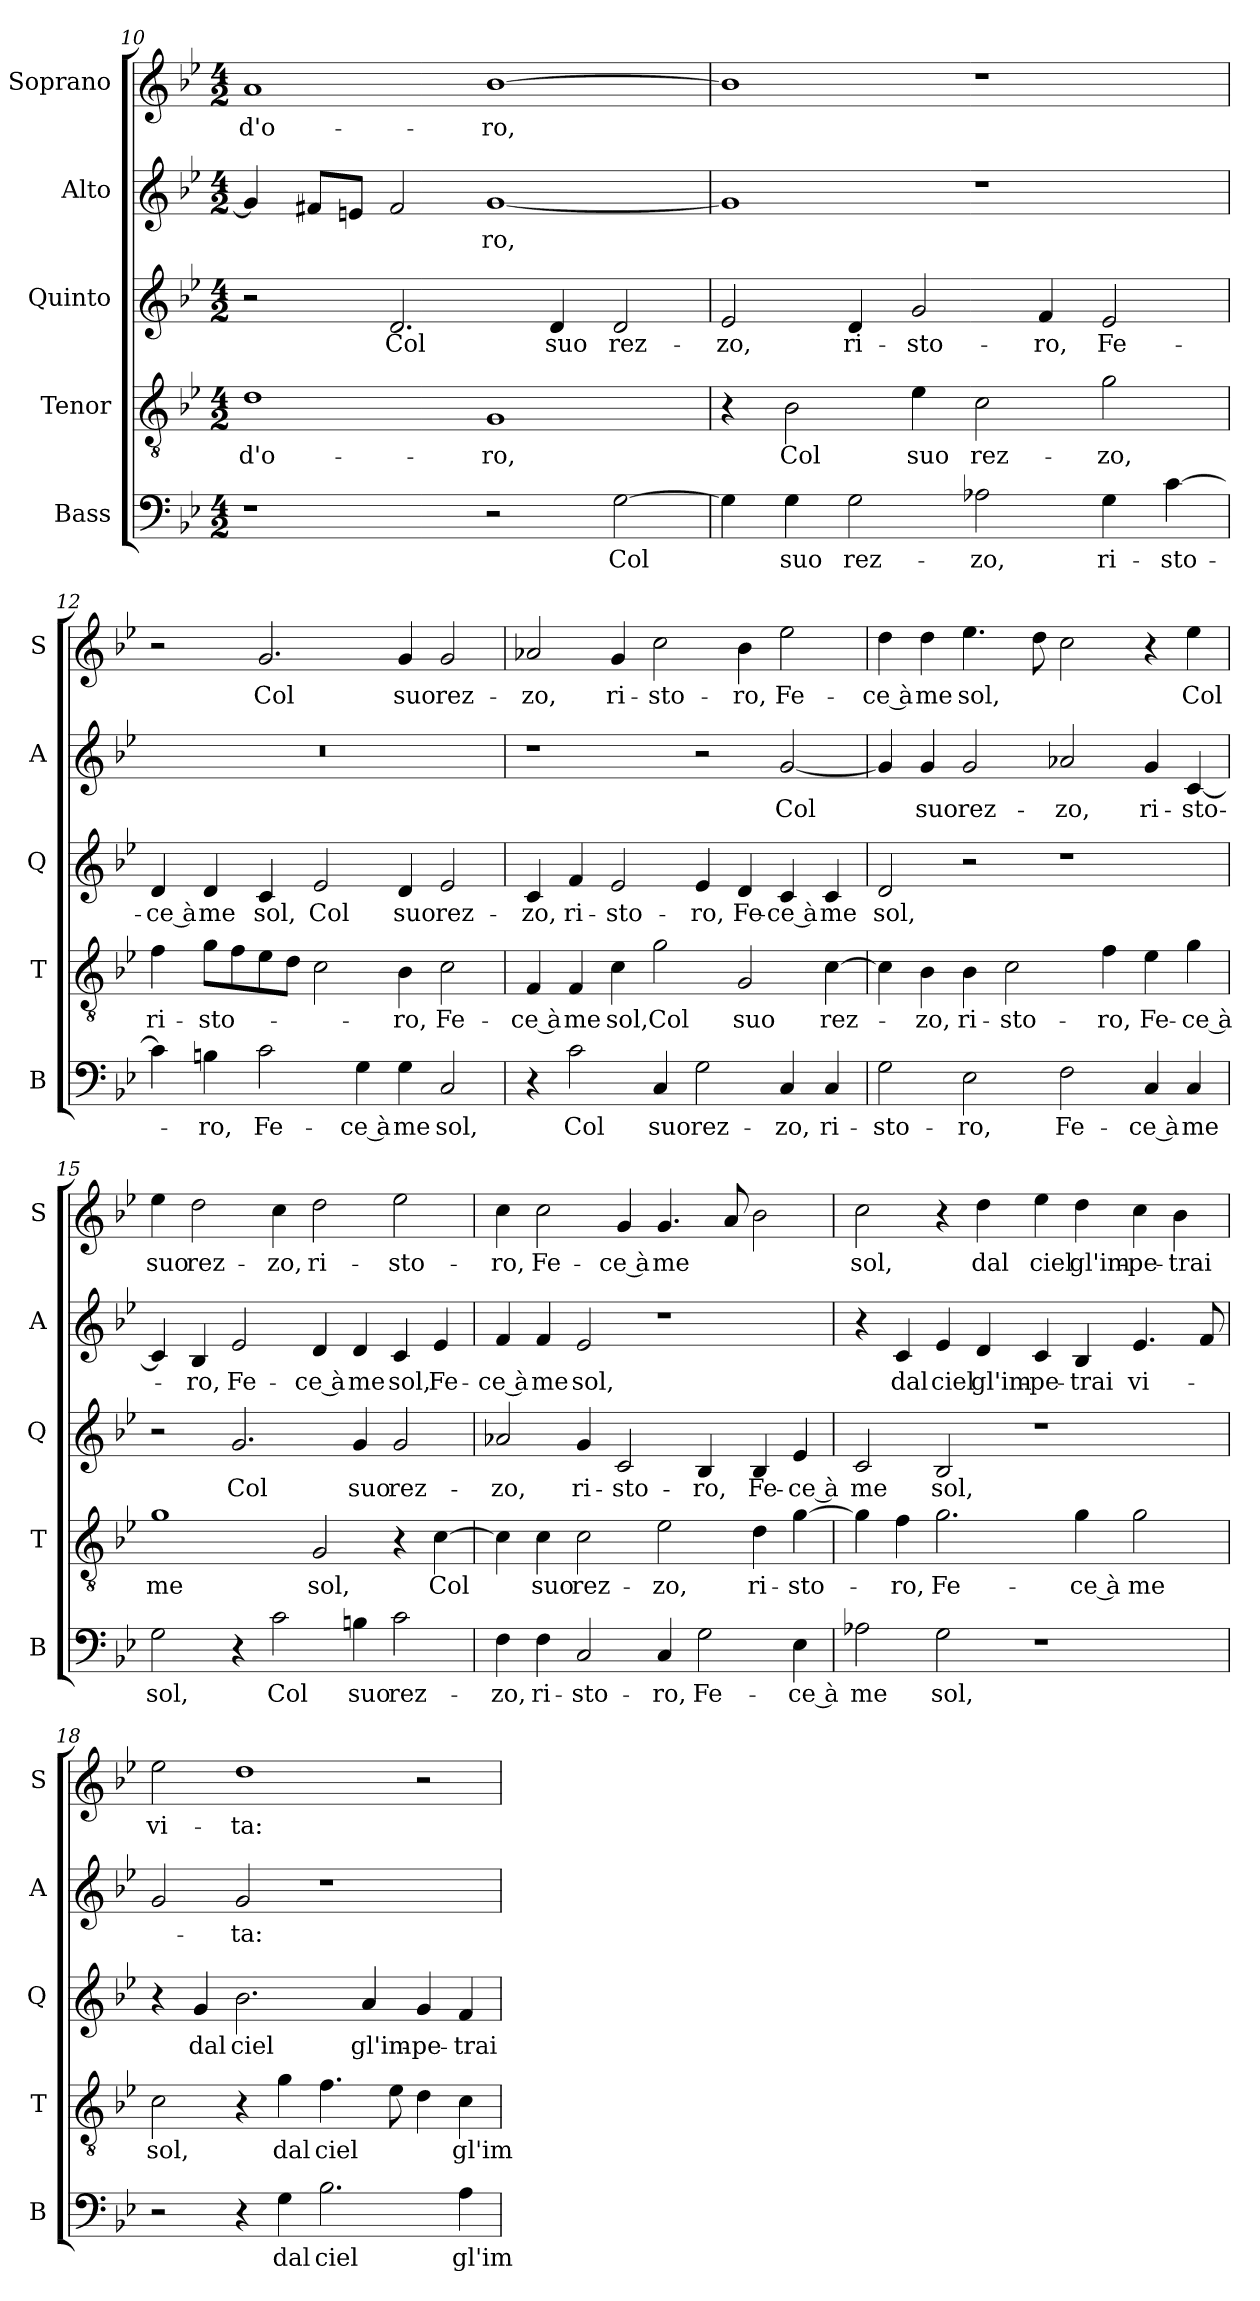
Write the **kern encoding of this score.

**kern	**text	**kern	**text	**kern	**text	**kern	**text	**kern	**text
*part5	*part5	*part4	*part4	*part3	*part3	*part2	*part2	*part1	*part1
*staff5	*staff5	*staff4	*staff4	*staff3	*staff3	*staff2	*staff2	*staff1	*staff1
*I"Bass	*	*I"Tenor	*	*I"Quinto	*	*I"Alto	*	*I"Soprano	*
*I'B	*	*I'T	*	*I'Q	*	*I'A	*	*I'S	*
*clefF4	*	*clefGv2	*	*clefG2	*	*clefG2	*	*clefG2	*
*k[b-e-]	*	*k[b-e-]	*	*k[b-e-]	*	*k[b-e-]	*	*k[b-e-]	*
*B-:	*	*B-:	*	*B-:	*	*B-:	*	*B-:	*
*M4/2	*	*M4/2	*	*M4/2	*	*M4/2	*	*M4/2	*
=10	=10	=10	=10	=10	=10	=10	=10	=10	=10
!	!	!	!LO:LY:b	!	!	!	!	!	!LO:LY:b
1r	.	1d	d'o-	2r	.	4g/]	.	1a	d'o-
.	.	.	.	.	.	8f#X/L	.	.	.
.	.	.	.	.	.	8en/J	.	.	.
!	!	!	!	!	!LO:LY:b	!	!	!	!
.	.	.	.	2.d/	Col	2f#/	.	.	.
!	!	!	!LO:LY:b	!	!	!	!LO:LY:b	!	!LO:LY:b
2r	.	1G	-ro,	.	.	[1g	-ro,	[1b-	-ro,
!	!	!	!	!	!LO:LY:b	!	!	!	!
.	.	.	.	4d/	suo	.	.	.	.
!	!LO:LY:b	!	!	!	!LO:LY:b	!	!	!	!
[2G\	Col	.	.	2d/	rez-	.	.	.	.
=11	=11	=11	=11	=11	=11	=11	=11	=11	=11
!	!	!	!	!	!LO:LY:b	!	!	!	!
4G\]	.	4r	.	2e-/	-zo,	1g]	.	1b-]	.
!	!LO:LY:b	!	!LO:LY:b	!	!	!	!	!	!
4G\	suo	2B-\	Col	.	.	.	.	.	.
!	!LO:LY:b	!	!	!	!LO:LY:b	!	!	!	!
2G\	rez-	.	.	4d/	ri-	.	.	.	.
!	!	!	!LO:LY:b	!	!LO:LY:b	!	!	!	!
.	.	4e-\	suo	2g/	-sto-	.	.	.	.
!	!LO:LY:b	!	!LO:LY:b	!	!	!	!	!	!
2A-X\	-zo,	2c\	rez-	.	.	1r	.	1r	.
!	!	!	!	!	!LO:LY:b	!	!	!	!
.	.	.	.	4f/	-ro,	.	.	.	.
!	!LO:LY:b	!	!LO:LY:b	!	!LO:LY:b	!	!	!	!
4G\	ri-	2g\	-zo,	2e-/	Fe-	.	.	.	.
!	!LO:LY:b	!	!	!	!	!	!	!	!
[4c\	-sto-	.	.	.	.	.	.	.	.
!!LO:LB:g=z
=12	=12	=12	=12	=12	=12	=12	=12	=12	=12
!	!	!	!LO:LY:b	!	!LO:LY:b	!	!	!	!
4c\]	.	4f\	ri-	4d/	-ce à	0r	.	2r	.
!	!LO:LY:b	!	!LO:LY:b	!	!LO:LY:b	!	!	!	!
4Bn\	-ro,	8g\L	-sto-	4d/	me	.	.	.	.
.	.	8f\	.	.	.	.	.	.	.
!	!LO:LY:b	!	!	!	!LO:LY:b	!	!	!	!LO:LY:b
2c\	Fe-	8e-\	.	4c/	sol,	.	.	2.g/	Col
.	.	8d\J	.	.	.	.	.	.	.
!	!	!	!	!	!LO:LY:b	!	!	!	!
.	.	2c\	.	2e-/	Col	.	.	.	.
!	!LO:LY:b	!	!	!	!	!	!	!	!
4G\	-ce à	.	.	.	.	.	.	.	.
!	!LO:LY:b	!	!LO:LY:b	!	!LO:LY:b	!	!	!	!LO:LY:b
4G\	me	4B-\	-ro,	4d/	suo	.	.	4g/	suo
!	!LO:LY:b	!	!LO:LY:b	!	!LO:LY:b	!	!	!	!LO:LY:b
2C/	sol,	2c\	Fe-	2e-/	rez-	.	.	2g/	rez-
=13	=13	=13	=13	=13	=13	=13	=13	=13	=13
!	!	!	!LO:LY:b	!	!LO:LY:b	!	!	!	!LO:LY:b
4r	.	4F/	-ce à	4c/	-zo,	1r	.	2a-X/	-zo,
!	!LO:LY:b	!	!LO:LY:b	!	!LO:LY:b	!	!	!	!
2c\	Col	4F/	me	4f/	ri-	.	.	.	.
!	!	!	!LO:LY:b	!	!LO:LY:b	!	!	!	!LO:LY:b
.	.	4c\	sol,	2e-/	-sto-	.	.	4g/	ri-
!	!LO:LY:b	!	!LO:LY:b	!	!	!	!	!	!LO:LY:b
4C/	suo	2g\	Col	.	.	.	.	2cc\	-sto-
!	!LO:LY:b	!	!	!	!LO:LY:b	!	!	!	!
2G\	rez-	.	.	4e-/	-ro,	2r	.	.	.
!	!	!	!LO:LY:b	!	!LO:LY:b	!	!	!	!LO:LY:b
.	.	2G/	suo	4d/	Fe-	.	.	4b-\	-ro,
!	!LO:LY:b	!	!	!	!LO:LY:b	!	!LO:LY:b	!	!LO:LY:b
4C/	-zo,	.	.	4c/	-ce à	[2g/	Col	2ee-\	Fe-
!	!LO:LY:b	!	!LO:LY:b	!	!LO:LY:b	!	!	!	!
4C/	ri-	[4c\	rez-	4c/	me	.	.	.	.
=14	=14	=14	=14	=14	=14	=14	=14	=14	=14
!	!LO:LY:b	!	!	!	!LO:LY:b	!	!	!	!LO:LY:b
2G\	-sto-	4c\]	.	2d/	sol,	4g/]	.	4dd\	-ce à
!	!	!	!LO:LY:b	!	!	!	!LO:LY:b	!	!LO:LY:b
.	.	4B-\	-zo,	.	.	4g/	suo	4dd\	me
!	!LO:LY:b	!	!LO:LY:b	!	!	!	!LO:LY:b	!	!LO:LY:b
2E-\	-ro,	4B-\	ri-	2r	.	2g/	rez-	4.ee-\	sol,
!	!	!	!LO:LY:b	!	!	!	!	!	!
.	.	2c\	-sto-	.	.	.	.	.	.
.	.	.	.	.	.	.	.	8dd\	.
!	!LO:LY:b	!	!	!	!	!	!LO:LY:b	!	!
2F\	Fe-	.	.	1r	.	2a-X/	-zo,	2cc\	.
!	!	!	!LO:LY:b	!	!	!	!	!	!
.	.	4f\	-ro,	.	.	.	.	.	.
!	!LO:LY:b	!	!LO:LY:b	!	!	!	!LO:LY:b	!	!
4C/	-ce à	4e-\	Fe-	.	.	4g/	ri-	4r	.
!	!LO:LY:b	!	!LO:LY:b	!	!	!	!LO:LY:b	!	!LO:LY:b
4C/	me	4g\	-ce à	.	.	[4c/	-sto-	4ee-\	Col
!!LO:LB:g=z
=15	=15	=15	=15	=15	=15	=15	=15	=15	=15
!	!LO:LY:b	!	!LO:LY:b	!	!	!	!	!	!LO:LY:b
2G\	sol,	1g	me	2r	.	4c/]	.	4ee-\	suo
!	!	!	!	!	!	!	!LO:LY:b	!	!LO:LY:b
.	.	.	.	.	.	4B-/	-ro,	2dd\	rez-
!	!	!	!	!	!LO:LY:b	!	!LO:LY:b	!	!
4r	.	.	.	2.g/	Col	2e-/	Fe-	.	.
!	!LO:LY:b	!	!	!	!	!	!	!	!LO:LY:b
2c\	Col	.	.	.	.	.	.	4cc\	-zo,
!	!	!	!LO:LY:b	!	!	!	!LO:LY:b	!	!LO:LY:b
.	.	2G/	sol,	.	.	4d/	-ce à	2dd\	ri-
!	!LO:LY:b	!	!	!	!LO:LY:b	!	!LO:LY:b	!	!
4Bn\	suo	.	.	4g/	suo	4d/	me	.	.
!	!LO:LY:b	!	!	!	!LO:LY:b	!	!LO:LY:b	!	!LO:LY:b
2c\	rez-	4r	.	2g/	rez-	4c/	sol,	2ee-\	-sto-
!	!	!	!LO:LY:b	!	!	!	!LO:LY:b	!	!
.	.	[4c\	Col	.	.	4e-/	Fe-	.	.
=16	=16	=16	=16	=16	=16	=16	=16	=16	=16
!	!LO:LY:b	!	!	!	!LO:LY:b	!	!LO:LY:b	!	!LO:LY:b
4F\	-zo,	4c\]	.	2a-X/	-zo,	4f/	-ce à	4cc\	-ro,
!	!LO:LY:b	!	!LO:LY:b	!	!	!	!LO:LY:b	!	!LO:LY:b
4F\	ri-	4c\	suo	.	.	4f/	me	2cc\	Fe-
!	!LO:LY:b	!	!LO:LY:b	!	!LO:LY:b	!	!LO:LY:b	!	!
2C/	-sto-	2c\	rez-	4g/	ri-	2e-/	sol,	.	.
!	!	!	!	!	!LO:LY:b	!	!	!	!LO:LY:b
.	.	.	.	2c/	-sto-	.	.	4g/	-ce à
!	!LO:LY:b	!	!LO:LY:b	!	!	!	!	!	!LO:LY:b
4C/	-ro,	2e-\	-zo,	.	.	1r	.	4.g/	me
!	!LO:LY:b	!	!	!	!LO:LY:b	!	!	!	!
2G\	Fe-	.	.	4B-/	-ro,	.	.	.	.
.	.	.	.	.	.	.	.	8a/	.
!	!	!	!LO:LY:b	!	!LO:LY:b	!	!	!	!
.	.	4d\	ri-	4B-/	Fe-	.	.	2b-\	.
!	!LO:LY:b	!	!LO:LY:b	!	!LO:LY:b	!	!	!	!
4E-\	-ce à	[4g\	-sto-	4e-/	-ce à	.	.	.	.
=17	=17	=17	=17	=17	=17	=17	=17	=17	=17
!	!LO:LY:b	!	!	!	!LO:LY:b	!	!	!	!LO:LY:b
2A-X\	me	4g\]	.	2c/	me	4r	.	2cc\	sol,
!	!	!	!LO:LY:b	!	!	!	!LO:LY:b	!	!
.	.	4f\	-ro,	.	.	4c/	dal	.	.
!	!LO:LY:b	!	!LO:LY:b	!	!LO:LY:b	!	!LO:LY:b	!	!
2G\	sol,	2.g\	Fe-	2B-/	sol,	4e-/	ciel	4r	.
!	!	!	!	!	!	!	!LO:LY:b	!	!LO:LY:b
.	.	.	.	.	.	4d/	gl'im-	4dd\	dal
!	!	!	!	!	!	!	!LO:LY:b	!	!LO:LY:b
1r	.	.	.	1r	.	4c/	-pe-	4ee-\	ciel
!	!	!	!LO:LY:b	!	!	!	!LO:LY:b	!	!LO:LY:b
.	.	4g\	-ce à	.	.	4B-/	-trai	4dd\	gl'im-
!	!	!	!LO:LY:b	!	!	!	!LO:LY:b	!	!LO:LY:b
.	.	2g\	me	.	.	4.e-/	vi-	4cc\	-pe-
!	!	!	!	!	!	!	!	!	!LO:LY:b
.	.	.	.	.	.	.	.	4b-\	-trai
.	.	.	.	.	.	8f/	.	.	.
!!LO:PB:g=z
=18	=18	=18	=18	=18	=18	=18	=18	=18	=18
!	!	!	!LO:LY:b	!	!	!	!	!	!LO:LY:b
2r	.	2c\	sol,	4r	.	2g/	.	2ee-\	vi-
!	!	!	!	!	!LO:LY:b	!	!	!	!
.	.	.	.	4g/	dal	.	.	.	.
!	!	!	!	!	!LO:LY:b	!	!LO:LY:b	!	!LO:LY:b
4r	.	4r	.	2.b-\	ciel	2g/	-ta:	1dd	-ta:
!	!LO:LY:b	!	!LO:LY:b	!	!	!	!	!	!
4G\	dal	4g\	dal	.	.	.	.	.	.
!	!LO:LY:b	!	!LO:LY:b	!	!	!	!	!	!
2.B-\	ciel	4.f\	ciel	.	.	1r	.	.	.
!	!	!	!	!	!LO:LY:b	!	!	!	!
.	.	.	.	4a/	gl'im-	.	.	.	.
.	.	8e-\	.	.	.	.	.	.	.
!	!	!	!	!	!LO:LY:b	!	!	!	!
.	.	4d\	.	4g/	-pe-	.	.	2r	.
!	!LO:LY:b	!	!LO:LY:b	!	!LO:LY:b	!	!	!	!
4A\	gl'im-	4c\	gl'im-	4f/	-trai	.	.	.	.
=	=	=	=	=	=	=	=	=	=
*-	*-	*-	*-	*-	*-	*-	*-	*-	*-
